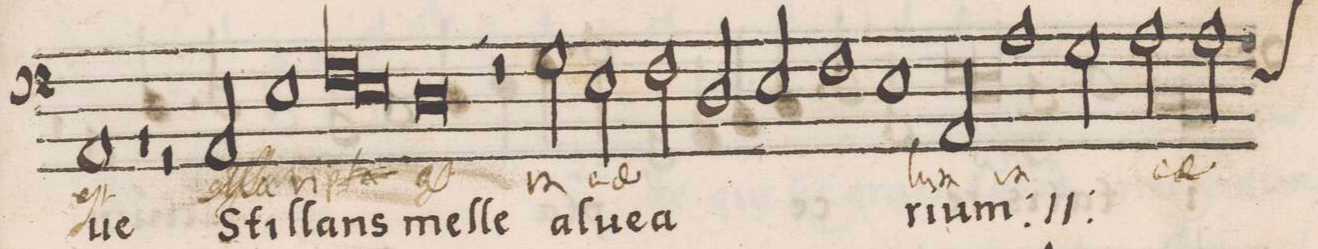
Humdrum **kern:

**kern	**text	**text
*I"BASSVS	*	*
*clefF4	*	*
*k[]	*	*
*met(C)	*	*
*M2/1	*	*
1AA	-ue	eſt
1r	.	.
=21-	=21-	=21-
2r	.	.
2AA/	Stil-	Ma-
1E	-lans	-ri-
=22-	=22-	=22-
*lig	*	*
1F	mel-	.
1E	.	.
*Xlig	*	*
=23-	=23-	=23-
0D	-le	-a
=24-	=24-	=24-
2r	.	.
2G\	al-	in
2E\	-ue-	cae-
2F\	-a-	.
=25-	=25-	=25-
2D/	.	.
2E/	.	.
1F	.	.
=26-	=26-	=26-
1E	-ri-	.
2AA/	-um	-lum
*	*ij	*
1A\	al-	in
=27-	=27-	=27-
2G\	-ue-	.
2A\	-a-	cae-
*custos:E	*	*
2A\	-ri-	.
=28-	=28-	=28-
*-	*-	*-
